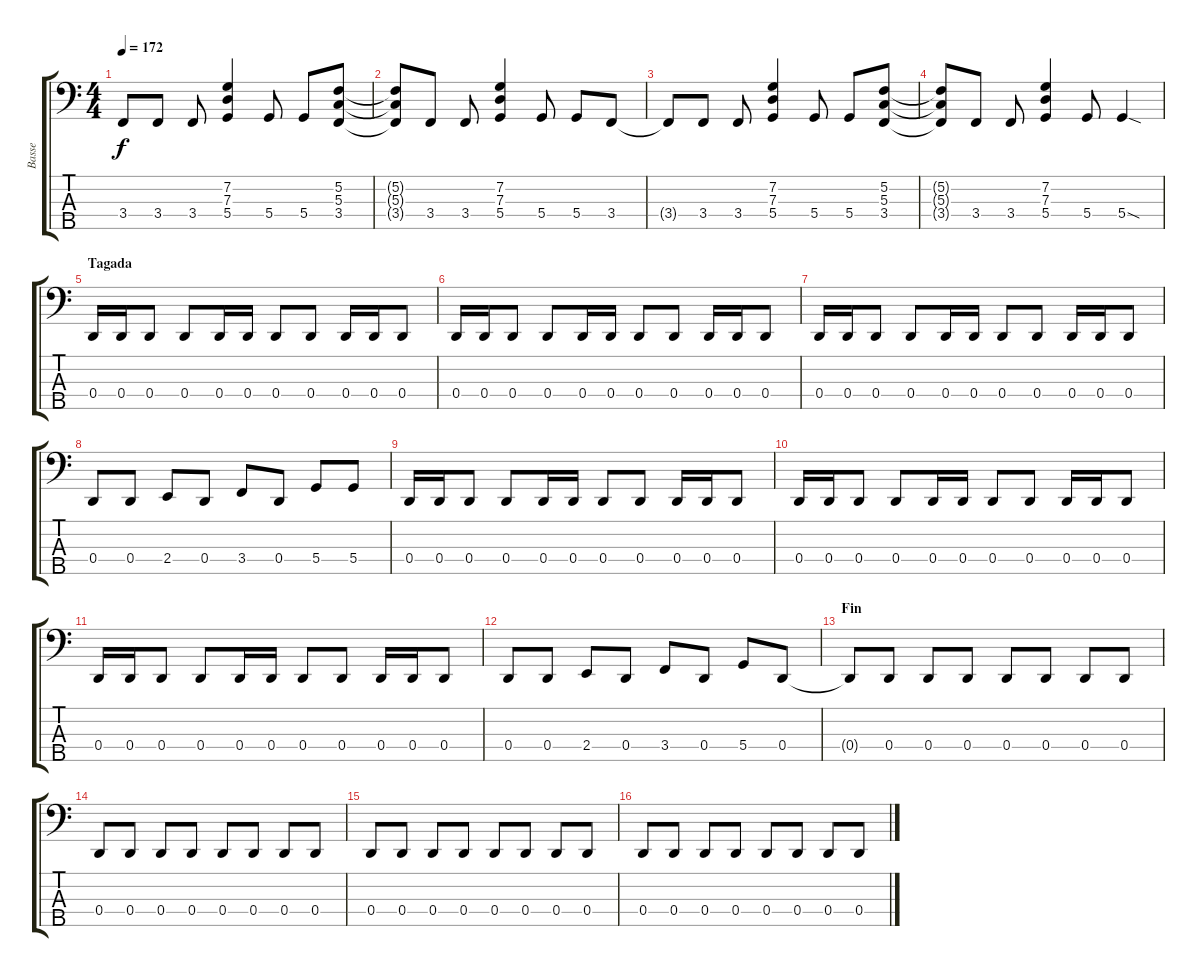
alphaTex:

\track ("Basse" "Basse") {instrument electricbassfinger}
\staff {score tabs}
\tuning (F2 C2 G1 D1 A0) {hide}
\ts (4 4)
\tempo 172
\clef f4
\ks c
3.4{t}.8{dy f} 3.4.8 3.4.8 (7.2 7.3 5.4).4 5.4.8 5.4.8 (5.2 5.3 3.4).8 |
(5.2{t} 5.3{t} 3.4{t}).8 3.4.8 3.4.8 (7.2 7.3 5.4).4 5.4.8 5.4.8 3.4.8 |
3.4{t}.8 3.4.8 3.4.8 (7.2 7.3 5.4).4 5.4.8 5.4.8 (5.2 5.3 3.4).8 |
(5.2{t} 5.3{t} 3.4{t}).8 3.4.8 3.4.8 (7.2 7.3 5.4).4 5.4.8 5.4{sod}.4 |
\section ("" "Tagada")
0.4.16 0.4.16 0.4.8 0.4.8 0.4.16 0.4.16 0.4.8 0.4.8 0.4.16 0.4.16 0.4.8 |
0.4.16 0.4.16 0.4.8 0.4.8 0.4.16 0.4.16 0.4.8 0.4.8 0.4.16 0.4.16 0.4.8 |
0.4.16 0.4.16 0.4.8 0.4.8 0.4.16 0.4.16 0.4.8 0.4.8 0.4.16 0.4.16 0.4.8 |
0.4.8 0.4.8 2.4.8 0.4.8 3.4.8 0.4.8 5.4.8 5.4.8 |
0.4.16 0.4.16 0.4.8 0.4.8 0.4.16 0.4.16 0.4.8 0.4.8 0.4.16 0.4.16 0.4.8 |
0.4.16 0.4.16 0.4.8 0.4.8 0.4.16 0.4.16 0.4.8 0.4.8 0.4.16 0.4.16 0.4.8 |
0.4.16 0.4.16 0.4.8 0.4.8 0.4.16 0.4.16 0.4.8 0.4.8 0.4.16 0.4.16 0.4.8 |
0.4.8 0.4.8 2.4.8 0.4.8 3.4.8 0.4.8 5.4.8 0.4.8 |
\section ("" "Fin")
0.4{t}.8 0.4.8 0.4.8 0.4.8 0.4.8 0.4.8 0.4.8 0.4.8 |
0.4.8 0.4.8 0.4.8 0.4.8 0.4.8 0.4.8 0.4.8 0.4.8 |
0.4.8 0.4.8 0.4.8 0.4.8 0.4.8 0.4.8 0.4.8 0.4.8 |
0.4.8 0.4.8 0.4.8 0.4.8 0.4.8 0.4.8 0.4.8 0.4.8
